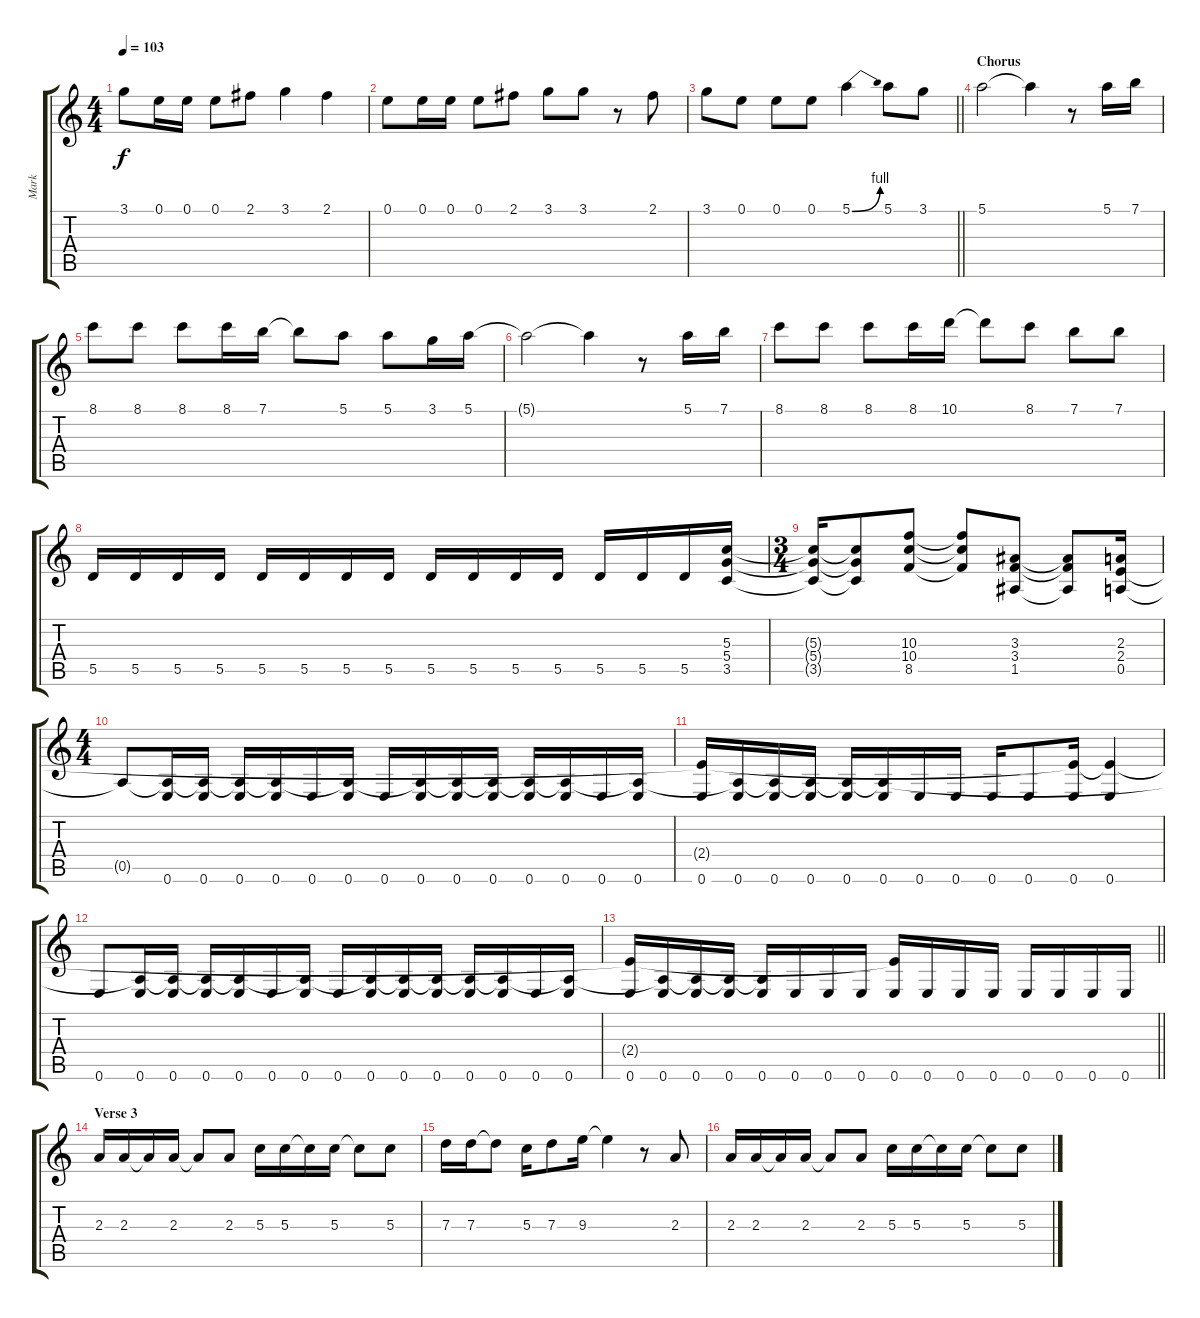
\track ("Mark" "Mark") {instrument distortionguitar}
\staff {score tabs}
\tuning (E4 B3 G3 D3 A2 E2) {hide}
\ts (4 4)
\tempo 103
\clef g2
\ks c
3.1.8{dy f} 0.1.16 0.1.16 0.1.8 2.1.8 3.1.4 2.1.4 |
0.1.8 0.1.16 0.1.16 0.1.8 2.1.8 3.1.8 3.1.8 r.8 2.1.8 |
\barLineRight lightlight
3.1.8 0.1.8 0.1.8 0.1.8 5.1{be (bend 0 0 60 4)}.4 5.1.8 3.1.8 |
\section ("" "Chorus")
5.1.2 5.1{t}.4 r.8 5.1.16 7.1.16 |
8.1.8 8.1.8 8.1.8 8.1.16 7.1.16 7.1{t}.8 5.1.8 5.1.8 3.1.16 5.1.16 |
5.1{t}.2 5.1{t}.4 r.8 5.1.16 7.1.16 |
8.1.8 8.1.8 8.1.8 8.1.16 10.1.16 10.1{t}.8 8.1.8 7.1.8 7.1.8 |
5.5.16 5.5.16 5.5.16 5.5.16 5.5.16 5.5.16 5.5.16 5.5.16 5.5.16 5.5.16 5.5.16 5.5.16 5.5.16 5.5.16 5.5.16 (5.3 5.4 3.5).16 |
\ts (3 4)
(5.3{t} 5.4{t} 3.5{t}).16 (5.3{t} 5.4{t} 3.5{t}).8 (10.3 10.4 8.5).8 (10.3{t} 10.4{t} 8.5{t}).8 (3.3 3.4 1.5).8 (3.3{t} 3.4{t} 1.5{t}).8 (2.3 2.4 0.5).16 |
\ts (4 4)
0.5{t}.8 (0.5{t} 0.6).16 (0.5{t} 0.6).16 (0.5{t} 0.6).16 (0.5{t} 0.6).16 0.6.16 (0.5{t} 0.6).16 0.6.16 (0.5{t} 0.6).16 (0.5{t} 0.6).16 (0.5{t} 0.6).16 (0.5{t} 0.6).16 (0.5{t} 0.6).16 0.6.16 (0.5{t} 0.6).16 |
(2.4{t} 0.6).16 (0.5{t} 0.6).16 (0.5{t} 0.6).16 (0.5{t} 0.6).16 (0.5{t} 0.6).16 (0.5{t} 0.6).16 0.6.16 0.6.16 0.6.16 0.6.8 (2.4{t} 0.6).16 (2.4{t} 0.6).4 |
0.6.8 (0.5{t} 0.6).16 (0.5{t} 0.6).16 (0.5{t} 0.6).16 (0.5{t} 0.6).16 0.6.16 (0.5{t} 0.6).16 0.6.16 (0.5{t} 0.6).16 (0.5{t} 0.6).16 (0.5{t} 0.6).16 (0.5{t} 0.6).16 (0.5{t} 0.6).16 0.6.16 (0.5{t} 0.6).16 |
\barLineRight lightlight
(2.4{t} 0.6).16 (0.5{t} 0.6).16 (0.5{t} 0.6).16 (0.5{t} 0.6).16 (0.5{t} 0.6).16 0.6.16 0.6.16 0.6.16 (2.4{t} 0.6).16 0.6.16 0.6.16 0.6.16 0.6.16 0.6.16 0.6.16 0.6.16 |
\section ("" "Verse 3")
2.3.16 2.3.16 2.3{t}.16 2.3.16 2.3{t}.8 2.3.8 5.3.16 5.3.16 5.3{t}.16 5.3.16 5.3{t}.8 5.3.8 |
7.3.16 7.3.16 7.3{t}.8 5.3.16 7.3.8 9.3.16 9.3{t}.4 r.8 2.3.8 |
2.3.16 2.3.16 2.3{t}.16 2.3.16 2.3{t}.8 2.3.8 5.3.16 5.3.16 5.3{t}.16 5.3.16 5.3{t}.8 5.3.8
